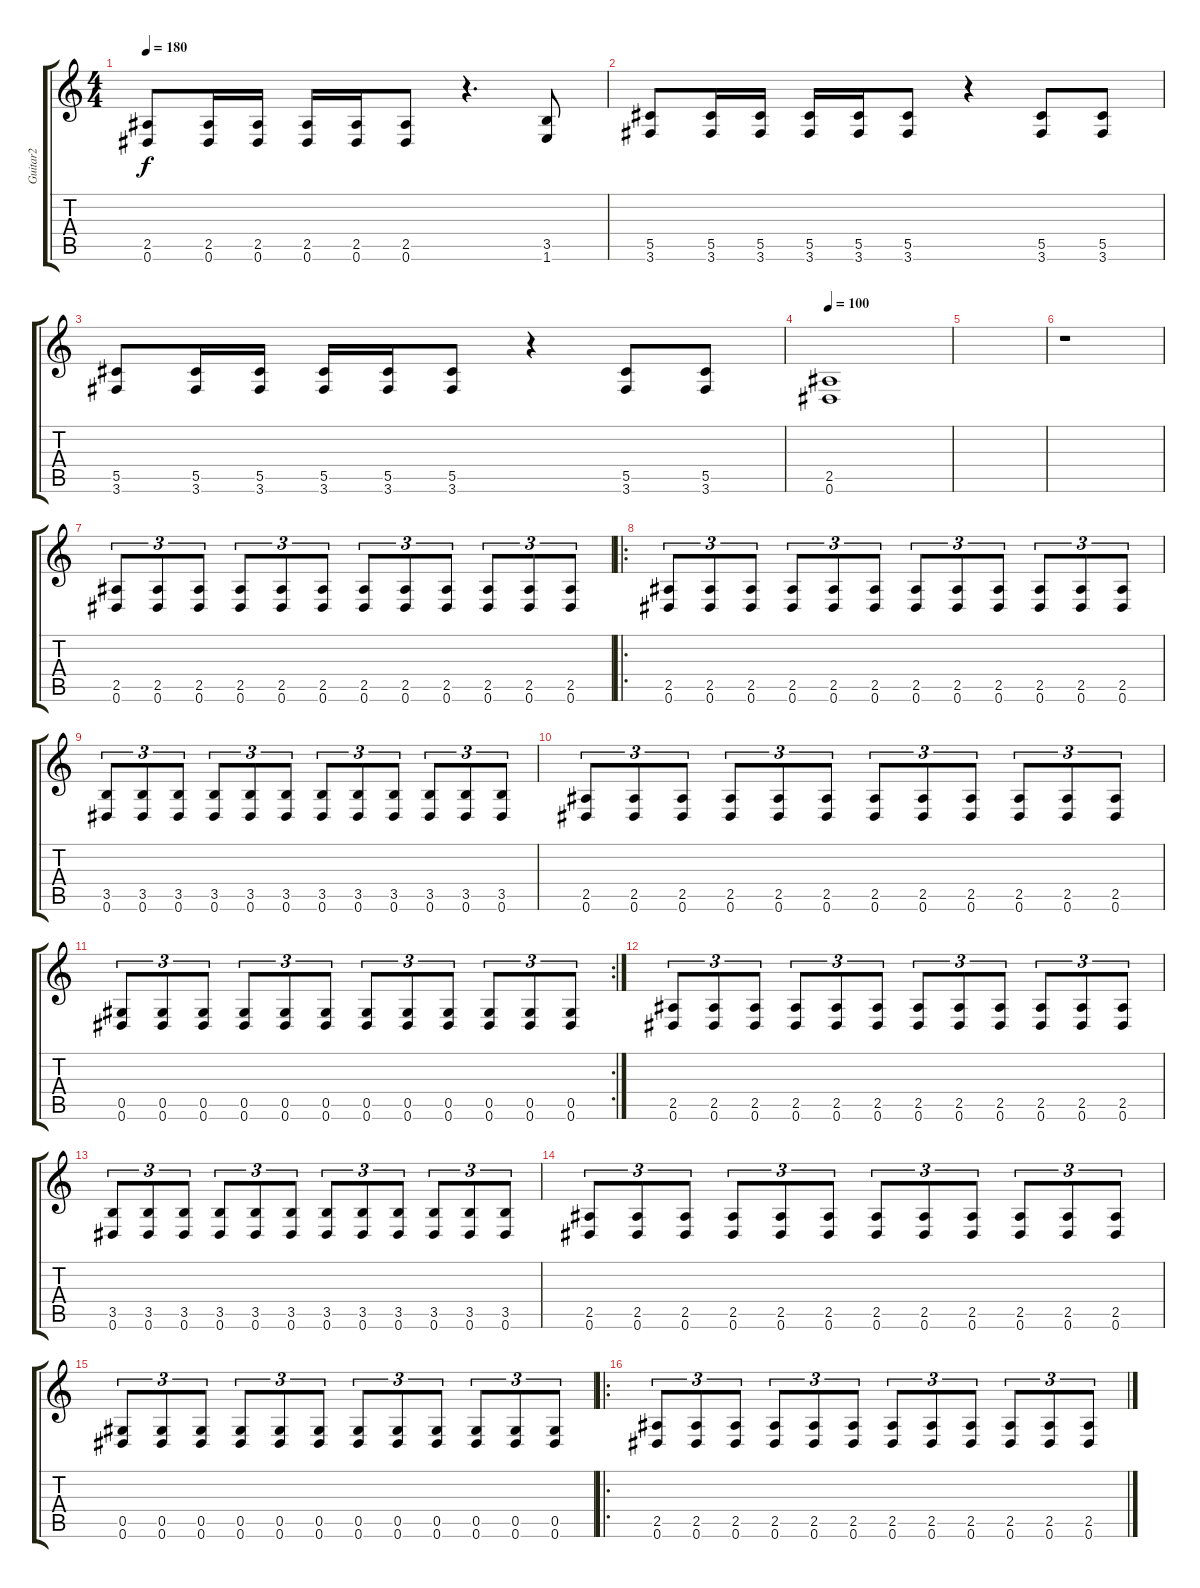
\track ("Guitar2" "Guitar2") {instrument distortionguitar}
\staff {score tabs}
\tuning (Eb4 Bb3 Gb3 Db3 Ab2 Eb2) {hide}
\ts (4 4)
\tempo 180
\clef g2
\ks c
(2.5 0.6).8{dy f} (2.5 0.6).16 (2.5 0.6).16 (2.5 0.6).16 (2.5 0.6).16 (2.5 0.6).8 r.4{d} (3.5 1.6).8 |
(5.5 3.6).8 (5.5 3.6).16 (5.5 3.6).16 (5.5 3.6).16 (5.5 3.6).16 (5.5 3.6).8 r.4 (5.5 3.6).8 (5.5 3.6).8 |
(5.5 3.6).8 (5.5 3.6).16 (5.5 3.6).16 (5.5 3.6).16 (5.5 3.6).16 (5.5 3.6).8 r.4 (5.5 3.6).8 (5.5 3.6).8 |
\tempo 100
(2.5 0.6).1{volume 0} |
|
r.1 |
(2.5 0.6).8{tu (3 2) volume 12} (2.5 0.6).8{tu (3 2)} (2.5 0.6).8{tu (3 2)} (2.5 0.6).8{tu (3 2)} (2.5 0.6).8{tu (3 2)} (2.5 0.6).8{tu (3 2)} (2.5 0.6).8{tu (3 2)} (2.5 0.6).8{tu (3 2)} (2.5 0.6).8{tu (3 2)} (2.5 0.6).8{tu (3 2)} (2.5 0.6).8{tu (3 2)} (2.5 0.6).8{tu (3 2)} |
\ro
(2.5 0.6).8{tu (3 2)} (2.5 0.6).8{tu (3 2)} (2.5 0.6).8{tu (3 2)} (2.5 0.6).8{tu (3 2)} (2.5 0.6).8{tu (3 2)} (2.5 0.6).8{tu (3 2)} (2.5 0.6).8{tu (3 2)} (2.5 0.6).8{tu (3 2)} (2.5 0.6).8{tu (3 2)} (2.5 0.6).8{tu (3 2)} (2.5 0.6).8{tu (3 2)} (2.5 0.6).8{tu (3 2)} |
(3.5 0.6).8{tu (3 2)} (3.5 0.6).8{tu (3 2)} (3.5 0.6).8{tu (3 2)} (3.5 0.6).8{tu (3 2)} (3.5 0.6).8{tu (3 2)} (3.5 0.6).8{tu (3 2)} (3.5 0.6).8{tu (3 2)} (3.5 0.6).8{tu (3 2)} (3.5 0.6).8{tu (3 2)} (3.5 0.6).8{tu (3 2)} (3.5 0.6).8{tu (3 2)} (3.5 0.6).8{tu (3 2)} |
(2.5 0.6).8{tu (3 2)} (2.5 0.6).8{tu (3 2)} (2.5 0.6).8{tu (3 2)} (2.5 0.6).8{tu (3 2)} (2.5 0.6).8{tu (3 2)} (2.5 0.6).8{tu (3 2)} (2.5 0.6).8{tu (3 2)} (2.5 0.6).8{tu (3 2)} (2.5 0.6).8{tu (3 2)} (2.5 0.6).8{tu (3 2)} (2.5 0.6).8{tu (3 2)} (2.5 0.6).8{tu (3 2)} |
\rc 2
(0.5 0.6).8{tu (3 2)} (0.5 0.6).8{tu (3 2)} (0.5 0.6).8{tu (3 2)} (0.5 0.6).8{tu (3 2)} (0.5 0.6).8{tu (3 2)} (0.5 0.6).8{tu (3 2)} (0.5 0.6).8{tu (3 2)} (0.5 0.6).8{tu (3 2)} (0.5 0.6).8{tu (3 2)} (0.5 0.6).8{tu (3 2)} (0.5 0.6).8{tu (3 2)} (0.5 0.6).8{tu (3 2)} |
(2.5 0.6).8{tu (3 2)} (2.5 0.6).8{tu (3 2)} (2.5 0.6).8{tu (3 2)} (2.5 0.6).8{tu (3 2)} (2.5 0.6).8{tu (3 2)} (2.5 0.6).8{tu (3 2)} (2.5 0.6).8{tu (3 2)} (2.5 0.6).8{tu (3 2)} (2.5 0.6).8{tu (3 2)} (2.5 0.6).8{tu (3 2)} (2.5 0.6).8{tu (3 2)} (2.5 0.6).8{tu (3 2)} |
(3.5 0.6).8{tu (3 2)} (3.5 0.6).8{tu (3 2)} (3.5 0.6).8{tu (3 2)} (3.5 0.6).8{tu (3 2)} (3.5 0.6).8{tu (3 2)} (3.5 0.6).8{tu (3 2)} (3.5 0.6).8{tu (3 2)} (3.5 0.6).8{tu (3 2)} (3.5 0.6).8{tu (3 2)} (3.5 0.6).8{tu (3 2)} (3.5 0.6).8{tu (3 2)} (3.5 0.6).8{tu (3 2)} |
(2.5 0.6).8{tu (3 2)} (2.5 0.6).8{tu (3 2)} (2.5 0.6).8{tu (3 2)} (2.5 0.6).8{tu (3 2)} (2.5 0.6).8{tu (3 2)} (2.5 0.6).8{tu (3 2)} (2.5 0.6).8{tu (3 2)} (2.5 0.6).8{tu (3 2)} (2.5 0.6).8{tu (3 2)} (2.5 0.6).8{tu (3 2)} (2.5 0.6).8{tu (3 2)} (2.5 0.6).8{tu (3 2)} |
(0.5 0.6).8{tu (3 2)} (0.5 0.6).8{tu (3 2)} (0.5 0.6).8{tu (3 2)} (0.5 0.6).8{tu (3 2)} (0.5 0.6).8{tu (3 2)} (0.5 0.6).8{tu (3 2)} (0.5 0.6).8{tu (3 2)} (0.5 0.6).8{tu (3 2)} (0.5 0.6).8{tu (3 2)} (0.5 0.6).8{tu (3 2)} (0.5 0.6).8{tu (3 2)} (0.5 0.6).8{tu (3 2)} |
\ro
(2.5 0.6).8{tu (3 2)} (2.5 0.6).8{tu (3 2)} (2.5 0.6).8{tu (3 2)} (2.5 0.6).8{tu (3 2)} (2.5 0.6).8{tu (3 2)} (2.5 0.6).8{tu (3 2)} (2.5 0.6).8{tu (3 2)} (2.5 0.6).8{tu (3 2)} (2.5 0.6).8{tu (3 2)} (2.5 0.6).8{tu (3 2)} (2.5 0.6).8{tu (3 2)} (2.5 0.6).8{tu (3 2)}
